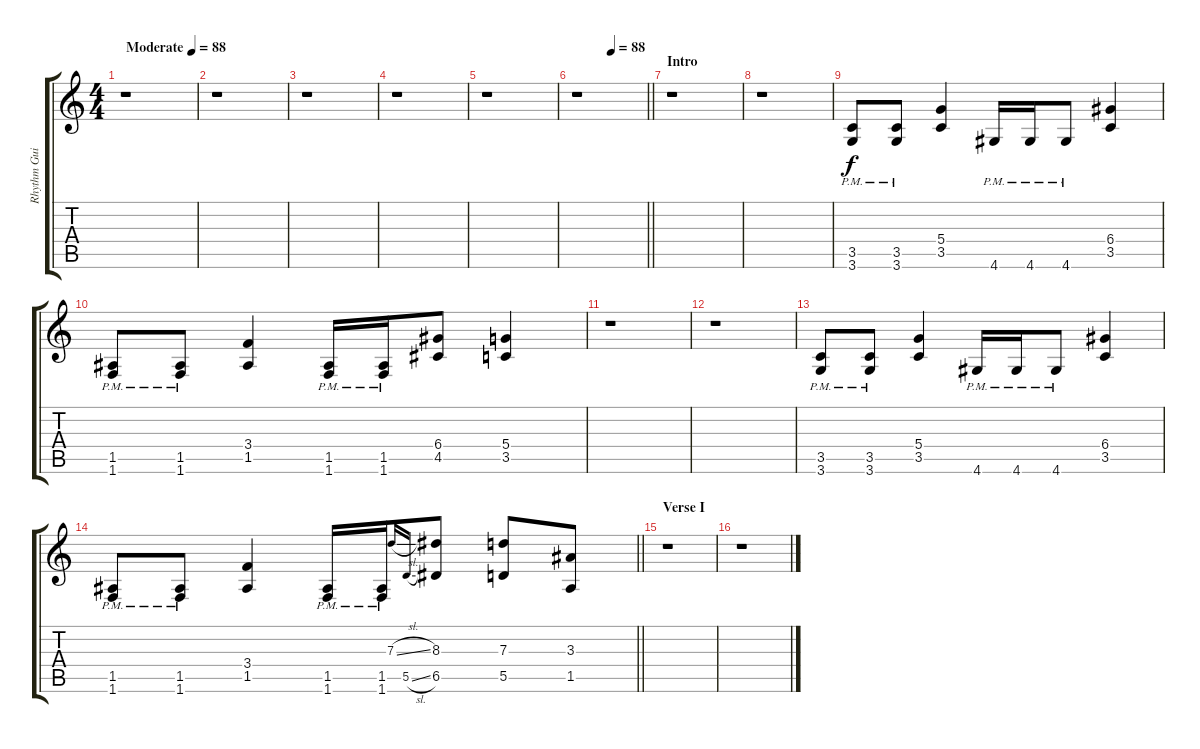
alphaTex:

\track ("Rhythm Guitar II" "Rhythm Gui") {instrument overdrivenguitar}
\staff {score tabs}
\tuning (E4 B3 G3 D3 A2 E2) {hide}
\ts (4 4)
\tempo (88 "Moderate")
\tempo 97
\tempo (88 "Moderate")
\clef g2
\ks c
r.1{dy f instrument overdrivenguitar} |
r.1 |
r.1 |
r.1 |
r.1 |
\tempo (88 0.5)
\barLineRight lightlight
r.1 |
\section ("" "Intro")
r.1 |
r.1 |
(3.5{pm} 3.6{pm}).8 (3.5{pm} 3.6{pm}).8 (5.4 3.5).4 4.6{pm}.16 4.6{pm}.16 4.6{pm}.8 (6.4 3.5).4 |
(1.5{pm} 1.6{pm}).8 (1.5{pm} 1.6{pm}).8 (3.4 1.5).4 (1.5{pm} 1.6{pm}).16 (1.5{pm} 1.6{pm}).16 (6.4 4.5).8 (5.4 3.5).4 |
r.1 |
r.1 |
(3.5{pm} 3.6{pm}).8 (3.5{pm} 3.6{pm}).8 (5.4 3.5).4 4.6{pm}.16 4.6{pm}.16 4.6{pm}.8 (6.4 3.5).4 |
\barLineRight lightlight
(1.5{pm} 1.6{pm}).8 (1.5{pm} 1.6{pm}).8 (3.4 1.5).4 (1.5{pm} 1.6{pm}).16 (1.5{pm} 1.6{pm}).16 7.3{sl}.16{gr onbeat} 5.5{sl}.16{gr onbeat} (8.3 6.5).8 (7.3 5.5).8 (3.3 1.5).8 |
\section ("" "Verse I")
r.1 |
r.1
